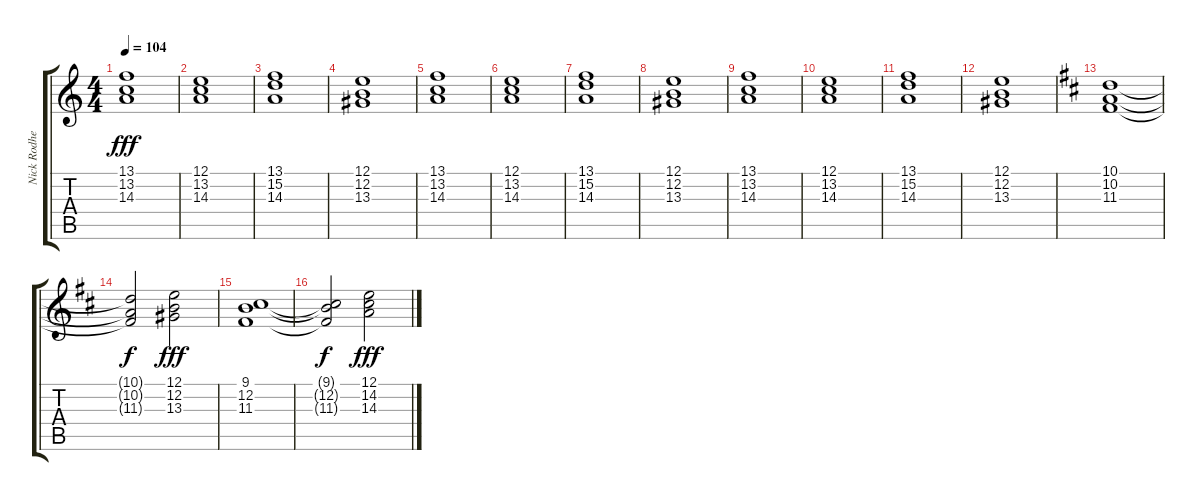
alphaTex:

\track ("Nick Rodhes 2" "Nick Rodhe") {instrument synthstrings2}
\staff {score tabs}
\tuning (E4 B3 G3 D3 A2 E2) {hide}
\ts (4 4)
\tempo 104
\clef g2
\ks c
(13.1 13.2 14.3).1{dy fff} |
(12.1 13.2 14.3).1 |
(13.1 15.2 14.3).1 |
(12.1 12.2 13.3).1 |
(13.1 13.2 14.3).1 |
(12.1 13.2 14.3).1 |
(13.1 15.2 14.3).1 |
(12.1 12.2 13.3).1 |
(13.1 13.2 14.3).1 |
(12.1 13.2 14.3).1 |
(13.1 15.2 14.3).1 |
(12.1 12.2 13.3).1 |
\ks d
(10.1 10.2 11.3).1 |
(10.1{t} 10.2{t} 11.3{t}).2{dy f} (12.1 12.2 13.3).2{dy fff} |
(9.1 12.2 11.3).1 |
(9.1{t} 12.2{t} 11.3{t}).2{dy f} (12.1 14.2 14.3).2{dy fff}
